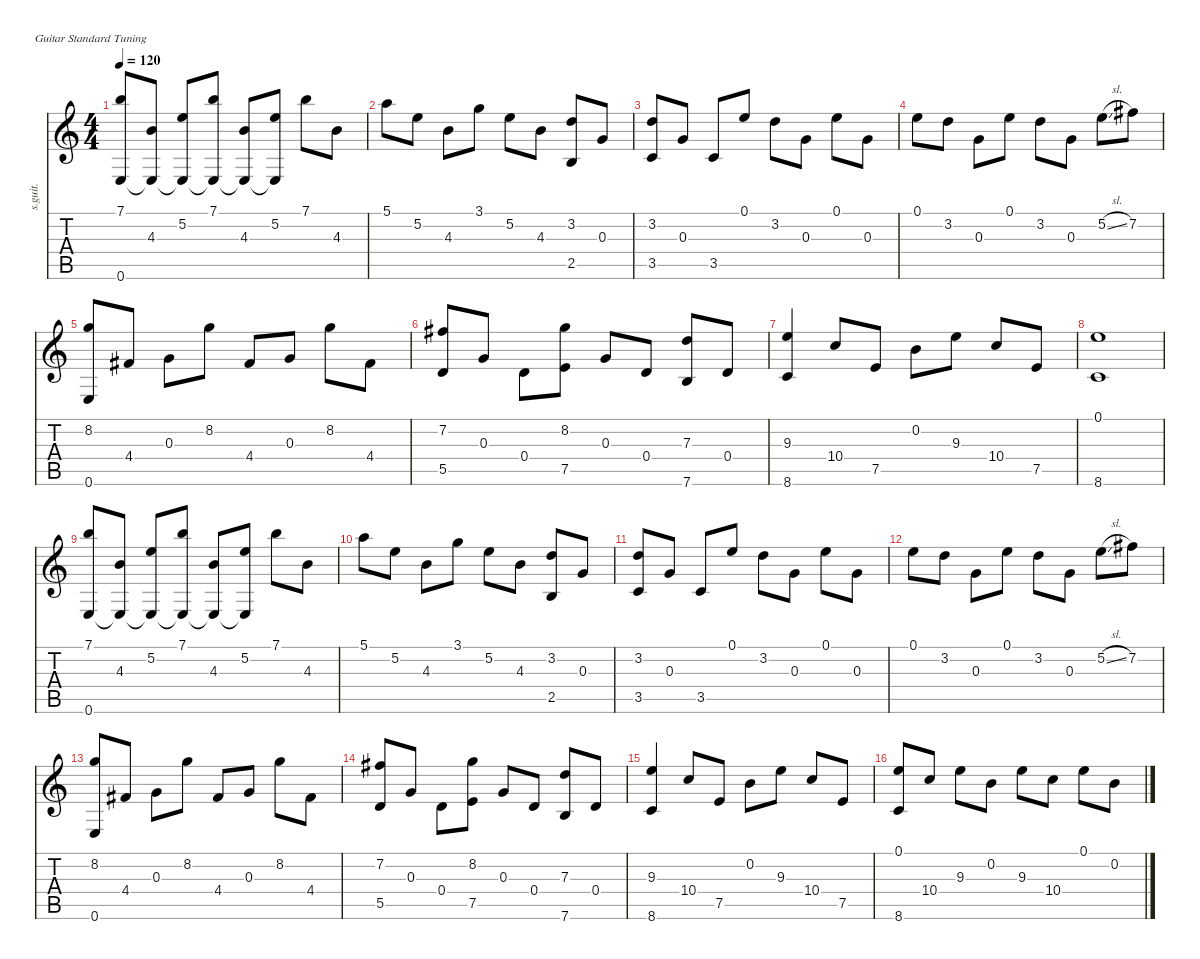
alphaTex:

\defaultSystemsLayout 4
\hideDynamics
\bracketExtendMode nobrackets
\otherSystemsTrackNameOrientation horizontal
\track ("Steel Guitar" "s.guit.") {instrument acousticguitarsteel}
\staff {score tabs}
\tuning (E4 B3 G3 D3 A2 E2)
\ts (4 4)
\tempo 120
\clef g2
\ks c
(7.1 0.6).8{dy mf beam Up} (4.3 0.6{t}).8{beam Up} (5.2 0.6{t}).8{beam Up} (7.1 0.6{t}).8{beam Up} (4.3 0.6{t}).8{beam Up} (5.2 0.6{t}).8{beam Up} 7.1.8{beam Down} 4.3.8{beam Down} |
5.1.8{beam Down} 5.2.8{beam Down} 4.3.8{beam Down} 3.1.8{beam Down} 5.2.8{beam Down} 4.3.8{beam Down} (3.2 2.5).8{beam Up} 0.3.8{beam Up} |
(3.2 3.5).8{beam Up} 0.3.8{beam Up} 3.5.8{beam Up} 0.1.8{beam Up} 3.2.8{beam Down} 0.3.8{beam Down} 0.1.8{beam Down} 0.3.8{beam Down} |
0.1.8{beam Down} 3.2.8{beam Down} 0.3.8{beam Down} 0.1.8{beam Down} 3.2.8{beam Down} 0.3.8{beam Down} 5.2{sl}.8{beam Down} 7.2{acc #}.8{beam Down} |
(0.6 8.2).8{beam Up} 4.4{acc #}.8{beam Up} 0.3.8{beam Down} 8.2.8{beam Down} 4.4{acc #}.8{beam Up} 0.3.8{beam Up} 8.2.8{beam Down} 4.4{acc #}.8{beam Down} |
(7.2{acc #} 5.5).8{beam Up} 0.3.8{beam Up} 0.4.8{beam Down} (8.2 7.5).8{beam Down} 0.3.8{beam Up} 0.4.8{beam Up} (7.3 7.6).8{beam Up} 0.4.8{beam Up} |
(8.6 9.3).4{beam Up} 10.4.8{beam Up} 7.5.8{beam Up} 0.2.8{beam Down} 9.3.8{beam Down} 10.4.8{beam Up} 7.5.8{beam Up} |
(0.1 8.6).1{beam Up} |
(7.1 0.6).8{beam Up} (4.3 0.6{t}).8{beam Up} (5.2 0.6{t}).8{beam Up} (7.1 0.6{t}).8{beam Up} (4.3 0.6{t}).8{beam Up} (5.2 0.6{t}).8{beam Up} 7.1.8{beam Down} 4.3.8{beam Down} |
5.1.8{beam Down} 5.2.8{beam Down} 4.3.8{beam Down} 3.1.8{beam Down} 5.2.8{beam Down} 4.3.8{beam Down} (3.2 2.5).8{beam Up} 0.3.8{beam Up} |
(3.2 3.5).8{beam Up} 0.3.8{beam Up} 3.5.8{beam Up} 0.1.8{beam Up} 3.2.8{beam Down} 0.3.8{beam Down} 0.1.8{beam Down} 0.3.8{beam Down} |
0.1.8{beam Down} 3.2.8{beam Down} 0.3.8{beam Down} 0.1.8{beam Down} 3.2.8{beam Down} 0.3.8{beam Down} 5.2{sl}.8{beam Down} 7.2{acc #}.8{beam Down} |
(0.6 8.2).8{beam Up} 4.4{acc #}.8{beam Up} 0.3.8{beam Down} 8.2.8{beam Down} 4.4{acc #}.8{beam Up} 0.3.8{beam Up} 8.2.8{beam Down} 4.4{acc #}.8{beam Down} |
(7.2{acc #} 5.5).8{beam Up} 0.3.8{beam Up} 0.4.8{beam Down} (8.2 7.5).8{beam Down} 0.3.8{beam Up} 0.4.8{beam Up} (7.3 7.6).8{beam Up} 0.4.8{beam Up} |
(8.6 9.3).4{beam Up} 10.4.8{beam Up} 7.5.8{beam Up} 0.2.8{beam Down} 9.3.8{beam Down} 10.4.8{beam Up} 7.5.8{beam Up} |
(0.1 8.6).8{beam Up} 10.4.8{beam Up} 9.3.8{beam Down} 0.2.8{beam Down} 9.3.8{beam Down} 10.4.8{beam Down} 0.1.8{beam Down} 0.2.8{beam Down}
